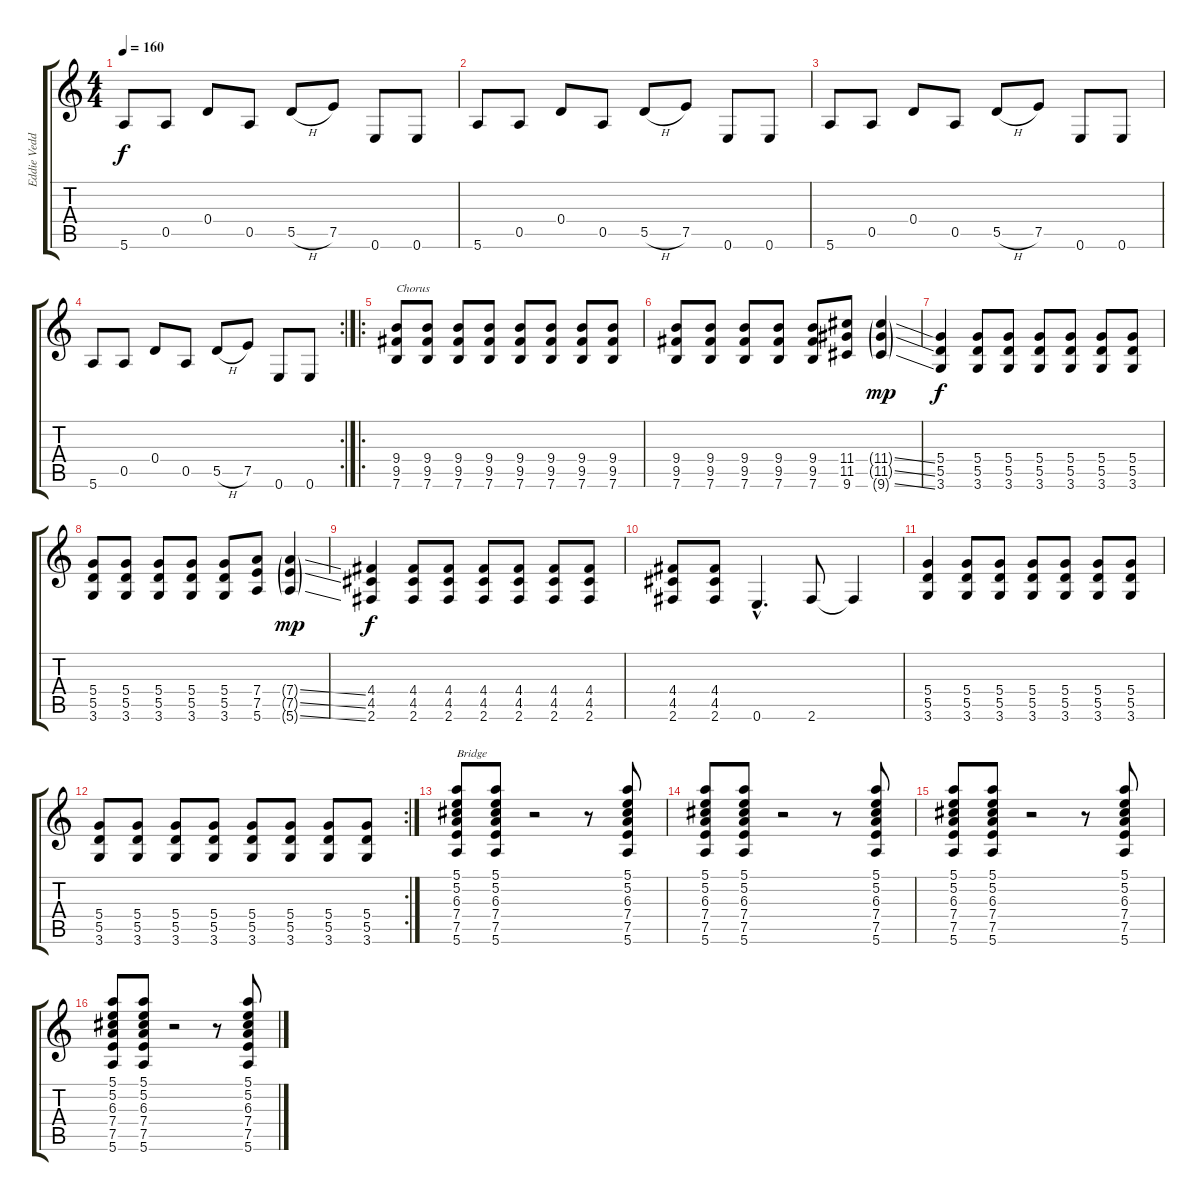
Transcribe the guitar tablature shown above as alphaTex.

\track ("Eddie Vedder" "Eddie Vedd") {instrument electricguitarclean}
\staff {score tabs}
\tuning (E4 B3 G3 D3 A2 E2) {hide}
\ts (4 4)
\tempo 160
\clef g2
\ks c
5.6.8{dy f} 0.5.8 0.4.8 0.5.8 5.5{h}.8 7.5.8 0.6.8 0.6.8 |
5.6.8 0.5.8 0.4.8 0.5.8 5.5{h}.8 7.5.8 0.6.8 0.6.8 |
5.6.8 0.5.8 0.4.8 0.5.8 5.5{h}.8 7.5.8 0.6.8 0.6.8 |
\rc 2
5.6.8 0.5.8 0.4.8 0.5.8 5.5{h}.8 7.5.8 0.6.8 0.6.8 |
\ro
(9.4 9.5 7.6).8{txt "Chorus"} (9.4 9.5 7.6).8 (9.4 9.5 7.6).8 (9.4 9.5 7.6).8 (9.4 9.5 7.6).8 (9.4 9.5 7.6).8 (9.4 9.5 7.6).8 (9.4 9.5 7.6).8 |
(9.4 9.5 7.6).8 (9.4 9.5 7.6).8 (9.4 9.5 7.6).8 (9.4 9.5 7.6).8 (9.4 9.5 7.6).8 (11.4 11.5 9.6).8 (11.4{ss g} 11.5{ss g} 9.6{ss g}).4{dy mp} |
(5.4 5.5 3.6).4{dy f} (5.4 5.5 3.6).8 (5.4 5.5 3.6).8 (5.4 5.5 3.6).8 (5.4 5.5 3.6).8 (5.4 5.5 3.6).8 (5.4 5.5 3.6).8 |
(5.4 5.5 3.6).8 (5.4 5.5 3.6).8 (5.4 5.5 3.6).8 (5.4 5.5 3.6).8 (5.4 5.5 3.6).8 (7.4 7.5 5.6).8 (7.4{ss g} 7.5{ss g} 5.6{ss g}).4{dy mp} |
(4.4 4.5 2.6).4{dy f} (4.4 4.5 2.6).8 (4.4 4.5 2.6).8 (4.4 4.5 2.6).8 (4.4 4.5 2.6).8 (4.4 4.5 2.6).8 (4.4 4.5 2.6).8 |
(4.4 4.5 2.6).8 (4.4 4.5 2.6).8 0.6{hac}.4{d} 2.6.8 2.6{t}.4 |
(5.4 5.5 3.6).4 (5.4 5.5 3.6).8 (5.4 5.5 3.6).8 (5.4 5.5 3.6).8 (5.4 5.5 3.6).8 (5.4 5.5 3.6).8 (5.4 5.5 3.6).8 |
\rc 2
(5.4 5.5 3.6).8 (5.4 5.5 3.6).8 (5.4 5.5 3.6).8 (5.4 5.5 3.6).8 (5.4 5.5 3.6).8 (5.4 5.5 3.6).8 (5.4 5.5 3.6).8 (5.4 5.5 3.6).8 |
(5.1 5.2 6.3 7.4 7.5 5.6).8{txt "Bridge"} (5.1 5.2 6.3 7.4 7.5 5.6).8 r.2 r.8 (5.1 5.2 6.3 7.4 7.5 5.6).8 |
(5.1 5.2 6.3 7.4 7.5 5.6).8 (5.1 5.2 6.3 7.4 7.5 5.6).8 r.2 r.8 (5.1 5.2 6.3 7.4 7.5 5.6).8 |
(5.1 5.2 6.3 7.4 7.5 5.6).8 (5.1 5.2 6.3 7.4 7.5 5.6).8 r.2 r.8 (5.1 5.2 6.3 7.4 7.5 5.6).8 |
(5.1 5.2 6.3 7.4 7.5 5.6).8 (5.1 5.2 6.3 7.4 7.5 5.6).8 r.2 r.8 (5.1 5.2 6.3 7.4 7.5 5.6).8
